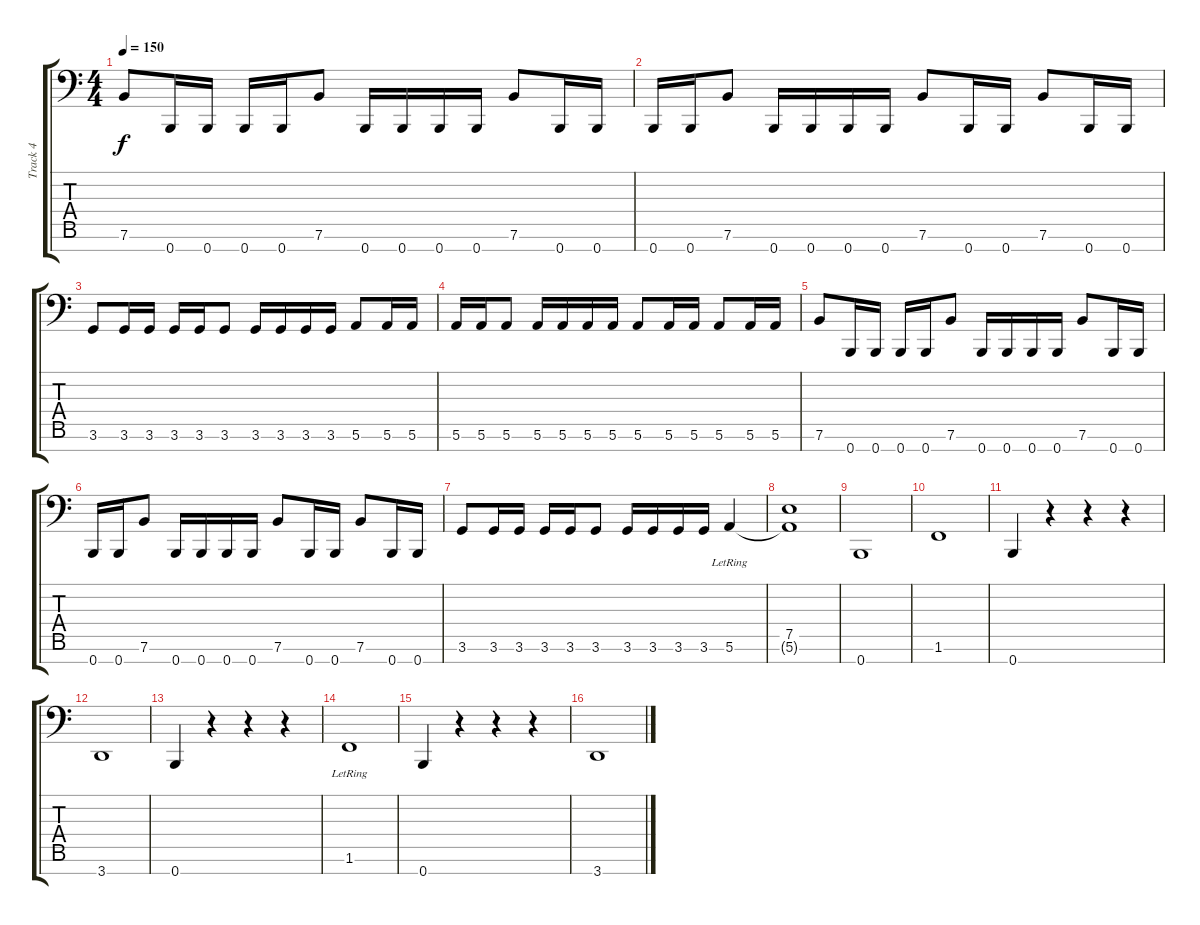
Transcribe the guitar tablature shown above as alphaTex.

\track ("Track 4" "Track 4") {instrument electricbassfinger}
\staff {score tabs}
\tuning (E3 B2 G2 D2 A1 E1 B0) {hide}
\ts (4 4)
\tempo 150
\clef f4
\ks c
7.6.8{dy f} 0.7.16 0.7.16 0.7.16 0.7.16 7.6.8 0.7.16 0.7.16 0.7.16 0.7.16 7.6.8 0.7.16 0.7.16 |
0.7.16 0.7.16 7.6.8 0.7.16 0.7.16 0.7.16 0.7.16 7.6.8 0.7.16 0.7.16 7.6.8 0.7.16 0.7.16 |
3.6.8 3.6.16 3.6.16 3.6.16 3.6.16 3.6.8 3.6.16 3.6.16 3.6.16 3.6.16 5.6.8 5.6.16 5.6.16 |
5.6.16 5.6.16 5.6.8 5.6.16 5.6.16 5.6.16 5.6.16 5.6.8 5.6.16 5.6.16 5.6.8 5.6.16 5.6.16 |
7.6.8 0.7.16 0.7.16 0.7.16 0.7.16 7.6.8 0.7.16 0.7.16 0.7.16 0.7.16 7.6.8 0.7.16 0.7.16 |
0.7.16 0.7.16 7.6.8 0.7.16 0.7.16 0.7.16 0.7.16 7.6.8 0.7.16 0.7.16 7.6.8 0.7.16 0.7.16 |
3.6.8 3.6.16 3.6.16 3.6.16 3.6.16 3.6.8 3.6.16 3.6.16 3.6.16 3.6.16 5.6{lr}.4 |
(7.5 5.6{t}).1 |
0.7.1 |
1.6.1 |
0.7.4 r.4 r.4 r.4 |
3.7.1 |
0.7.4 r.4 r.4 r.4 |
1.6{lr}.1 |
0.7.4 r.4 r.4 r.4 |
3.7.1
